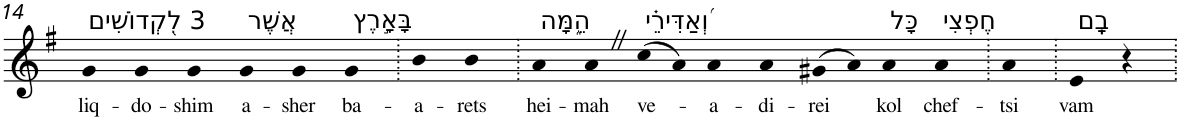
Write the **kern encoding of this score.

**kern	**text
*part1	*part1
*staff1	*staff1
*I"Piano	*
*I'Pno	*
!!LO:PB:g=z
*clefG2	*
*k[f#]	*
*G:	*
=14	=14
!LO:TX:a:t=3 לִ֭קְדוֹשִׁים	!
!	!LO:LY:b
4g	liq-
!	!LO:LY:b
4g	-do-
!	!LO:LY:b
4g	-shim
!LO:TX:a:t=אֲשֶׁר	!
!	!LO:LY:b
4g	a-
!	!LO:LY:b
4g	-sher
!LO:TX:a:t=בָּאָ֣רֶץ	!
!	!LO:LY:b
4g	ba-
=15.	=15.
!	!LO:LY:b
4b	-a-
!	!LO:LY:b
4b	-rets
=16.	=16.
!LO:TX:a:t=הֵ֑מָּה	!
!	!LO:LY:b
4a	hei-
!	!LO:LY:b
4aZ	-mah
!LO:TX:a:t=וְ֝אַדִּירֵ֗י	!
!	!LO:LY:b
(>8cc	ve-
8a)	.
!	!LO:LY:b
4a	-a-
!	!LO:LY:b
4a	-di-
!	!LO:LY:b
(>8g#X	-rei
8a)	.
!LO:TX:a:t=כָּל	!
!	!LO:LY:b
4a	kol
!LO:TX:a:t=חֶפְצִי	!
!	!LO:LY:b
4a	chef-
=17.	=17.
!	!LO:LY:b
4a	-tsi
=18.	=18.
!LO:TX:a:t=בָֽם	!
!	!LO:LY:b
4e	vam
4r	.
=.	=.
*-	*-
